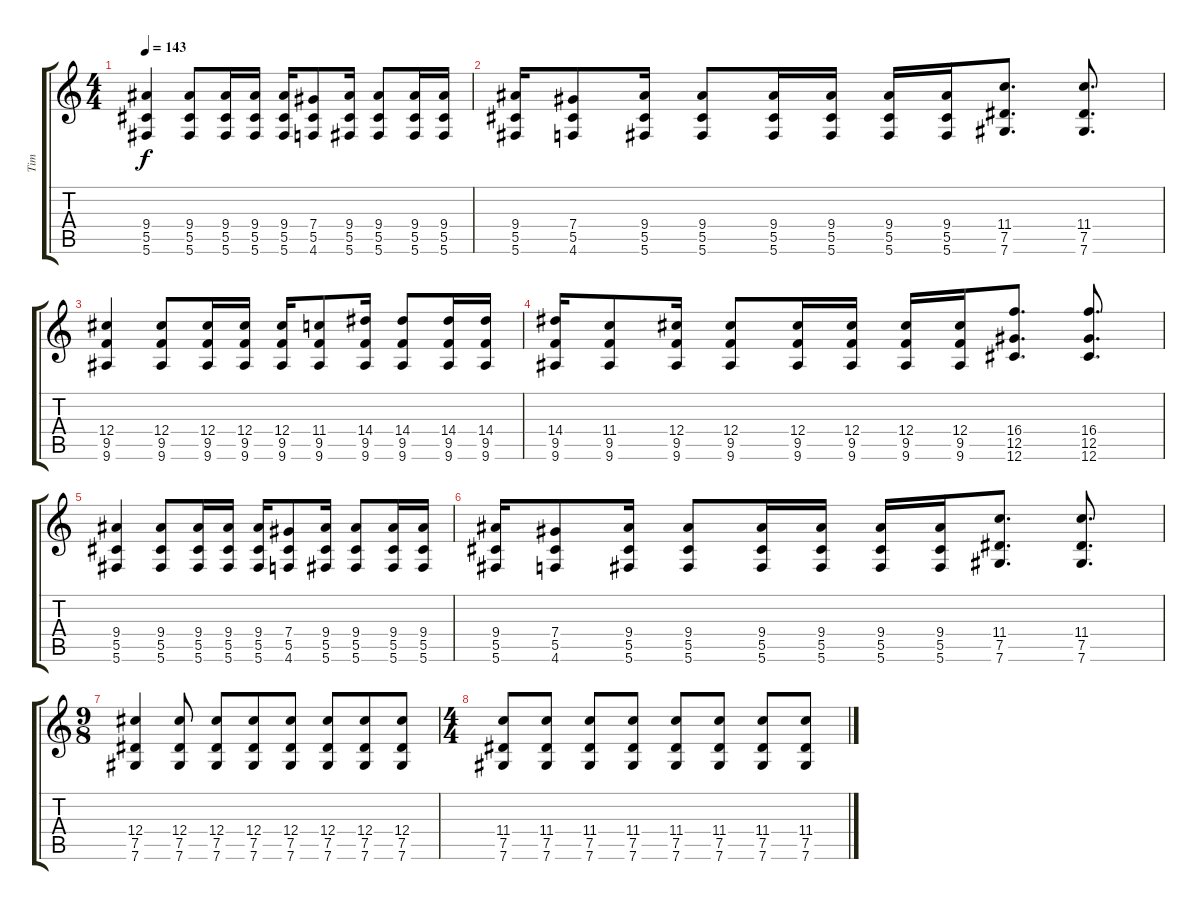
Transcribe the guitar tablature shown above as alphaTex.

\track ("Tim" "Tim") {instrument distortionguitar}
\staff {score tabs}
\tuning (Eb4 Bb3 Gb3 Db3 Ab2 Db2) {hide}
\ts (4 4)
\tempo 143
\clef g2
\ks c
(9.4 5.5 5.6).4{dy f} (9.4 5.5 5.6).8 (9.4 5.5 5.6).16 (9.4 5.5 5.6).16 (9.4 5.5 5.6).16 (7.4 5.5 4.6).8 (9.4 5.5 5.6).16 (9.4 5.5 5.6).8 (9.4 5.5 5.6).16 (9.4 5.5 5.6).16 |
(9.4 5.5 5.6).16 (7.4 5.5 4.6).8 (9.4 5.5 5.6).16 (9.4 5.5 5.6).8 (9.4 5.5 5.6).16 (9.4 5.5 5.6).16 (9.4 5.5 5.6).16 (9.4 5.5 5.6).16 (11.4 7.5 7.6).8{d} (11.4 7.5 7.6).8{d} |
(12.4 9.5 9.6).4 (12.4 9.5 9.6).8 (12.4 9.5 9.6).16 (12.4 9.5 9.6).16 (12.4 9.5 9.6).16 (11.4 9.5 9.6).8 (14.4 9.5 9.6).16 (14.4 9.5 9.6).8 (14.4 9.5 9.6).16 (14.4 9.5 9.6).16 |
(14.4 9.5 9.6).16 (11.4 9.5 9.6).8 (12.4 9.5 9.6).16 (12.4 9.5 9.6).8 (12.4 9.5 9.6).16 (12.4 9.5 9.6).16 (12.4 9.5 9.6).16 (12.4 9.5 9.6).16 (16.4 12.5 12.6).8{d} (16.4 12.5 12.6).8{d} |
(9.4 5.5 5.6).4 (9.4 5.5 5.6).8 (9.4 5.5 5.6).16 (9.4 5.5 5.6).16 (9.4 5.5 5.6).16 (7.4 5.5 4.6).8 (9.4 5.5 5.6).16 (9.4 5.5 5.6).8 (9.4 5.5 5.6).16 (9.4 5.5 5.6).16 |
(9.4 5.5 5.6).16 (7.4 5.5 4.6).8 (9.4 5.5 5.6).16 (9.4 5.5 5.6).8 (9.4 5.5 5.6).16 (9.4 5.5 5.6).16 (9.4 5.5 5.6).16 (9.4 5.5 5.6).16 (11.4 7.5 7.6).8{d} (11.4 7.5 7.6).8{d} |
\ts (9 8)
(12.4 7.5 7.6).4 (12.4 7.5 7.6).8 (12.4 7.5 7.6).8 (12.4 7.5 7.6).8 (12.4 7.5 7.6).8 (12.4 7.5 7.6).8 (12.4 7.5 7.6).8 (12.4 7.5 7.6).8 |
\ts (4 4)
(11.4 7.5 7.6).8 (11.4 7.5 7.6).8 (11.4 7.5 7.6).8 (11.4 7.5 7.6).8 (11.4 7.5 7.6).8 (11.4 7.5 7.6).8 (11.4 7.5 7.6).8 (11.4 7.5 7.6).8
